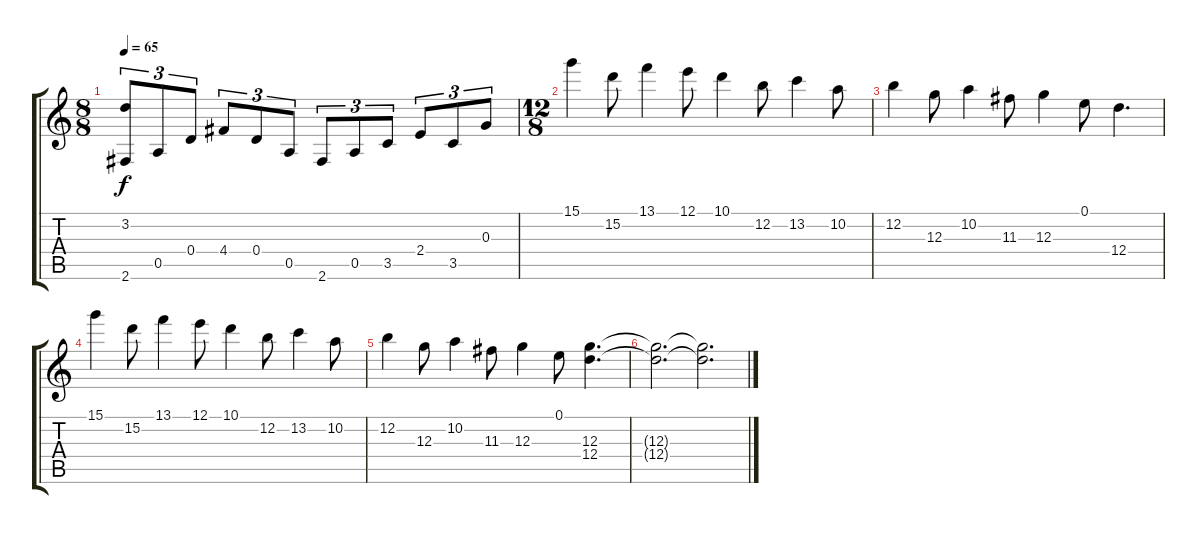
\track "" {instrument acousticguitarnylon}
\staff {score tabs}
\tuning (E4 B3 G3 D3 A2 E2) {hide}
\ts (8 8)
\tempo 65
\clef g2
\ks c
(3.2 2.6).8{tu (3 2) dy f} 0.5.8{tu (3 2)} 0.4.8{tu (3 2)} 4.4.8{tu (3 2)} 0.4.8{tu (3 2)} 0.5.8{tu (3 2)} 2.6.8{tu (3 2)} 0.5.8{tu (3 2)} 3.5.8{tu (3 2)} 2.4.8{tu (3 2)} 3.5.8{tu (3 2)} 0.3.8{tu (3 2)} |
\ts (12 8)
15.1.4 15.2.8 13.1.4 12.1.8 10.1.4 12.2.8 13.2.4 10.2.8 |
12.2.4 12.3.8 10.2.4 11.3.8 12.3.4 0.1.8 12.4.4{d} |
15.1.4 15.2.8 13.1.4 12.1.8 10.1.4 12.2.8 13.2.4 10.2.8 |
12.2.4 12.3.8 10.2.4 11.3.8 12.3.4 0.1.8 (12.3 12.4).4{d} |
(12.3{t} 12.4{t}).2{d} (12.3{t} 12.4{t}).2{d}
